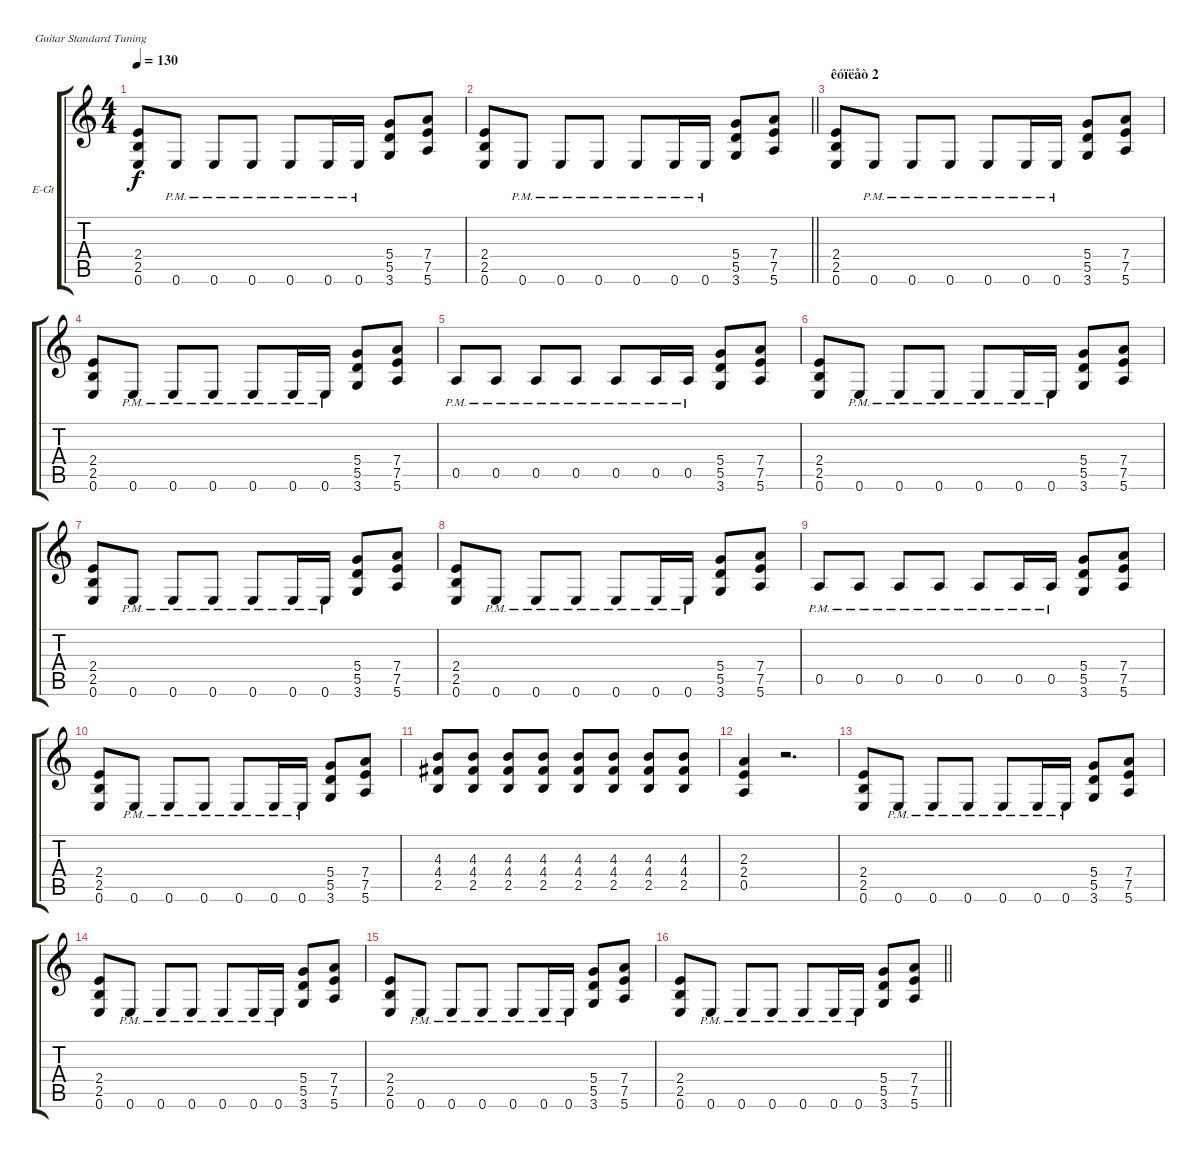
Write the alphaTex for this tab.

\bracketExtendMode groupsimilarinstruments
\firstSystemTrackNameOrientation horizontal
\otherSystemsTrackNameOrientation horizontal
\track ("Äîðîæêà 1" "E-Gt") {instrument distortionguitar}
\staff {score tabs}
\tuning (E4 B3 G3 D3 A2 E2)
\ts (4 4)
\tempo 130
\clef g2
\ks c
(2.4 2.5 0.6).8{dy f} 0.6{pm}.8 0.6{pm}.8 0.6{pm}.8 0.6{pm}.8 0.6{pm}.16 0.6{pm}.16 (5.4 5.5 3.6).8 (7.4 7.5 5.6).8 |
\barLineRight lightlight
(2.4 2.5 0.6).8 0.6{pm}.8 0.6{pm}.8 0.6{pm}.8 0.6{pm}.8 0.6{pm}.16 0.6{pm}.16 (5.4 5.5 3.6).8 (7.4 7.5 5.6).8 |
\section ("" "êóïëåò 2")
(2.4 2.5 0.6).8 0.6{pm}.8 0.6{pm}.8 0.6{pm}.8 0.6{pm}.8 0.6{pm}.16 0.6{pm}.16 (5.4 5.5 3.6).8 (7.4 7.5 5.6).8 |
(2.4 2.5 0.6).8 0.6{pm}.8 0.6{pm}.8 0.6{pm}.8 0.6{pm}.8 0.6{pm}.16 0.6{pm}.16 (5.4 5.5 3.6).8 (7.4 7.5 5.6).8 |
0.5{pm}.8 0.5{pm}.8 0.5{pm}.8 0.5{pm}.8 0.5{pm}.8 0.5{pm}.16 0.5{pm}.16 (5.4 5.5 3.6).8 (7.4 7.5 5.6).8 |
(2.4 2.5 0.6).8 0.6{pm}.8 0.6{pm}.8 0.6{pm}.8 0.6{pm}.8 0.6{pm}.16 0.6{pm}.16 (5.4 5.5 3.6).8 (7.4 7.5 5.6).8 |
(2.4 2.5 0.6).8 0.6{pm}.8 0.6{pm}.8 0.6{pm}.8 0.6{pm}.8 0.6{pm}.16 0.6{pm}.16 (5.4 5.5 3.6).8 (7.4 7.5 5.6).8 |
(2.4 2.5 0.6).8 0.6{pm}.8 0.6{pm}.8 0.6{pm}.8 0.6{pm}.8 0.6{pm}.16 0.6{pm}.16 (5.4 5.5 3.6).8 (7.4 7.5 5.6).8 |
0.5{pm}.8 0.5{pm}.8 0.5{pm}.8 0.5{pm}.8 0.5{pm}.8 0.5{pm}.16 0.5{pm}.16 (5.4 5.5 3.6).8 (7.4 7.5 5.6).8 |
(2.4 2.5 0.6).8 0.6{pm}.8 0.6{pm}.8 0.6{pm}.8 0.6{pm}.8 0.6{pm}.16 0.6{pm}.16 (5.4 5.5 3.6).8 (7.4 7.5 5.6).8 |
(4.3 4.4 2.5).8 (4.3 4.4 2.5).8 (4.3 4.4 2.5).8 (4.3 4.4 2.5).8 (4.3 4.4 2.5).8 (4.3 4.4 2.5).8 (4.3 4.4 2.5).8 (4.3 4.4 2.5).8 |
(2.3 2.4 0.5).4 r.2{d} |
(2.4 2.5 0.6).8 0.6{pm}.8 0.6{pm}.8 0.6{pm}.8 0.6{pm}.8 0.6{pm}.16 0.6{pm}.16 (5.4 5.5 3.6).8 (7.4 7.5 5.6).8 |
(2.4 2.5 0.6).8 0.6{pm}.8 0.6{pm}.8 0.6{pm}.8 0.6{pm}.8 0.6{pm}.16 0.6{pm}.16 (5.4 5.5 3.6).8 (7.4 7.5 5.6).8 |
(2.4 2.5 0.6).8 0.6{pm}.8 0.6{pm}.8 0.6{pm}.8 0.6{pm}.8 0.6{pm}.16 0.6{pm}.16 (5.4 5.5 3.6).8 (7.4 7.5 5.6).8 |
\barLineRight lightlight
(2.4 2.5 0.6).8 0.6{pm}.8 0.6{pm}.8 0.6{pm}.8 0.6{pm}.8 0.6{pm}.16 0.6{pm}.16 (5.4 5.5 3.6).8 (7.4 7.5 5.6).8
